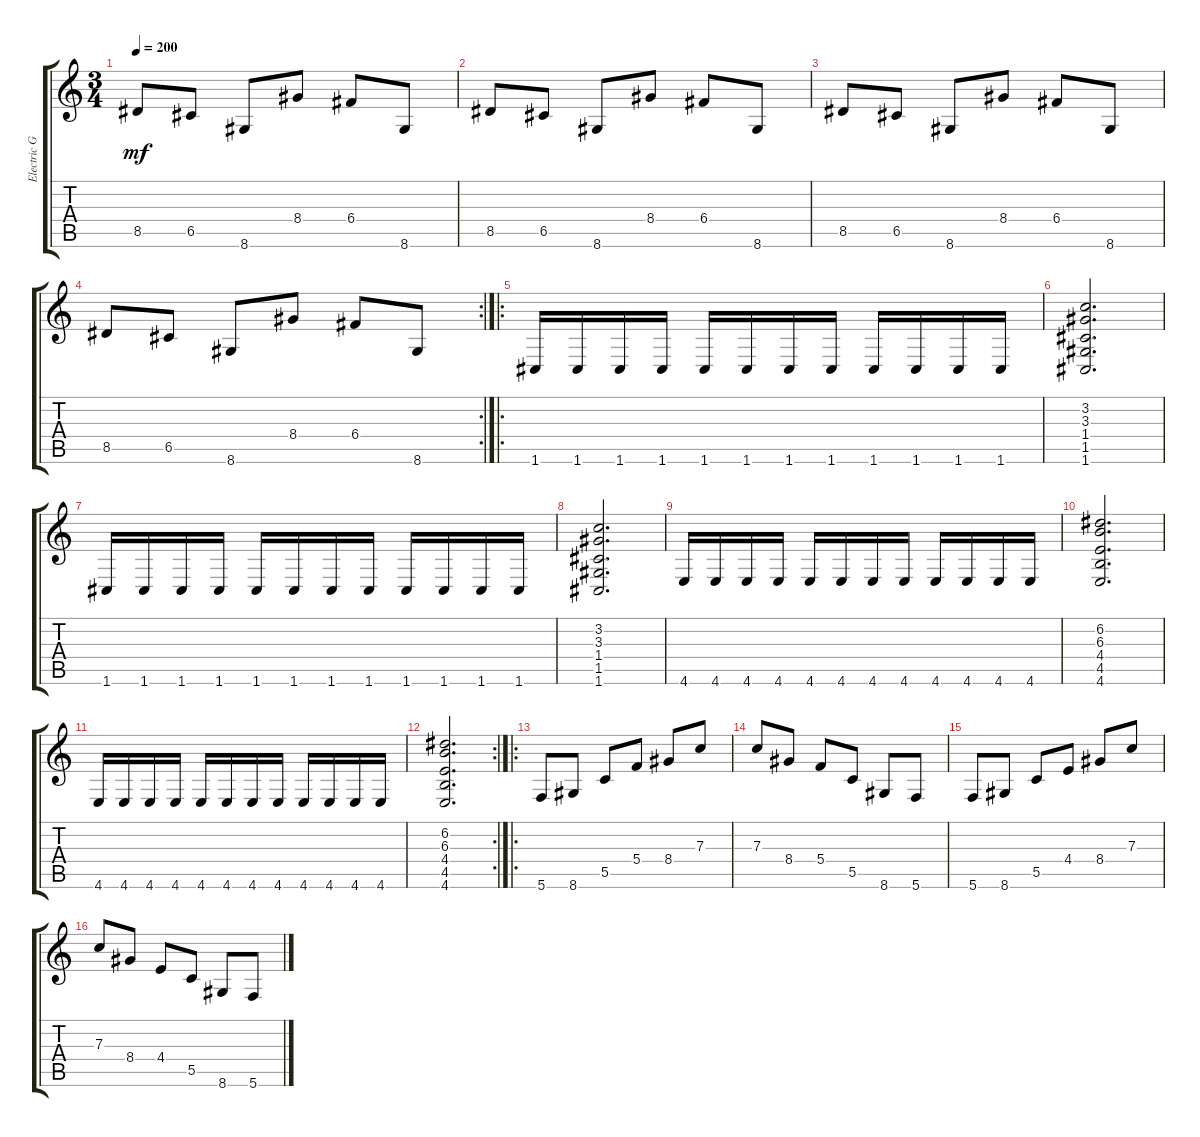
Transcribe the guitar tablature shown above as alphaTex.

\track ("Electric Guitar" "Electric G") {instrument distortionguitar}
\staff {score tabs}
\tuning (D4 A3 F3 C3 G2 C2) {hide}
\ts (3 4)
\tempo 200
\clef g2
\ks c
8.5.8{dy mf} 6.5.8 8.6.8 8.4.8 6.4.8 8.6.8 |
8.5.8 6.5.8 8.6.8 8.4.8 6.4.8 8.6.8 |
8.5.8 6.5.8 8.6.8 8.4.8 6.4.8 8.6.8 |
\rc 2
8.5.8 6.5.8 8.6.8 8.4.8 6.4.8 8.6.8 |
\ro
1.6.16 1.6.16 1.6.16 1.6.16 1.6.16 1.6.16 1.6.16 1.6.16 1.6.16 1.6.16 1.6.16 1.6.16 |
(3.2 3.3 1.4 1.5 1.6).2{d} |
1.6.16 1.6.16 1.6.16 1.6.16 1.6.16 1.6.16 1.6.16 1.6.16 1.6.16 1.6.16 1.6.16 1.6.16 |
(3.2 3.3 1.4 1.5 1.6).2{d} |
4.6.16 4.6.16 4.6.16 4.6.16 4.6.16 4.6.16 4.6.16 4.6.16 4.6.16 4.6.16 4.6.16 4.6.16 |
(6.2 6.3 4.4 4.5 4.6).2{d} |
4.6.16 4.6.16 4.6.16 4.6.16 4.6.16 4.6.16 4.6.16 4.6.16 4.6.16 4.6.16 4.6.16 4.6.16 |
\rc 2
(6.2 6.3 4.4 4.5 4.6).2{d} |
\ro
5.6.8 8.6.8 5.5.8 5.4.8 8.4.8 7.3.8 |
7.3.8 8.4.8 5.4.8 5.5.8 8.6.8 5.6.8 |
5.6.8 8.6.8 5.5.8 4.4.8 8.4.8 7.3.8 |
7.3.8 8.4.8 4.4.8 5.5.8 8.6.8 5.6.8
